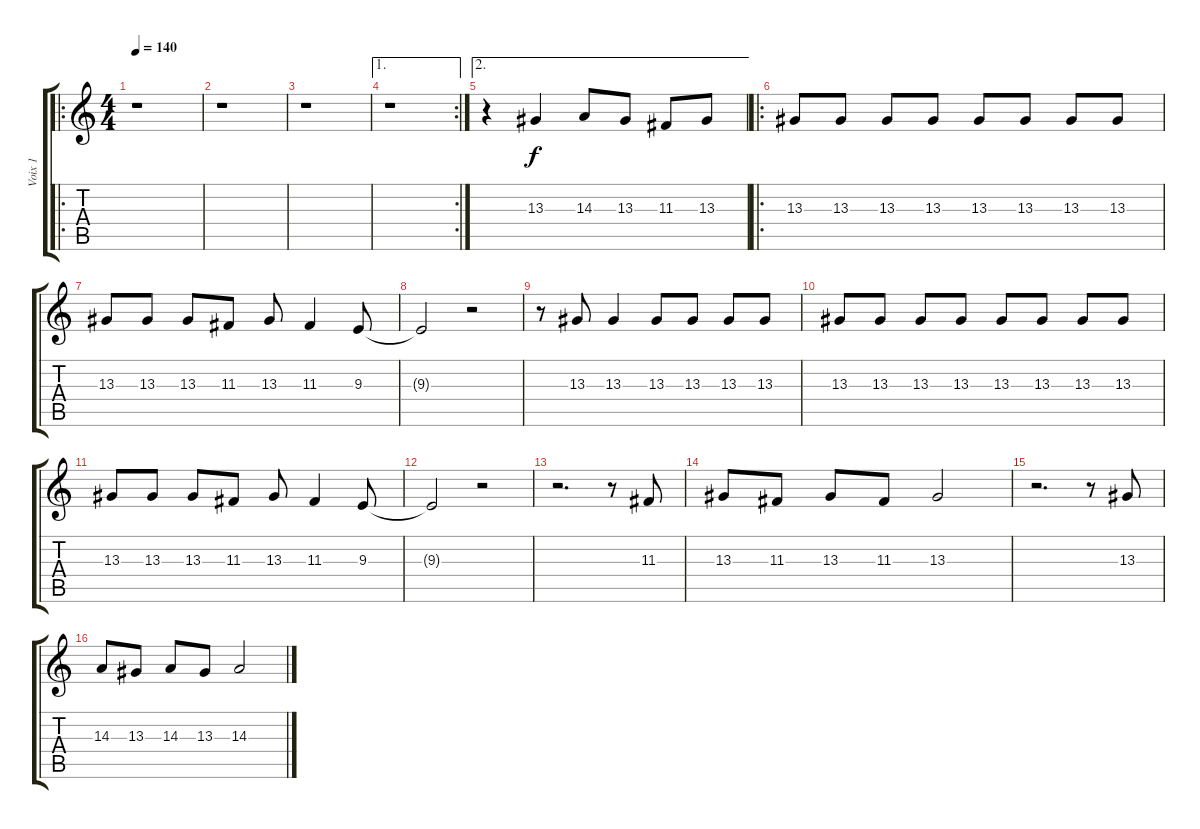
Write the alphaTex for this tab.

\track ("Voix 1" "Voix 1") {instrument tenorsax}
\staff {score tabs}
\tuning (E4 B3 G3 D3 A2 E2) {hide}
\ro
\ts (4 4)
\tempo 140
\clef g2
\ks c
r.1{dy f instrument tenorsax} |
r.1 |
r.1 |
\ae 1
\rc 2
r.1 |
\ae 2
r.4 13.3.4 14.3.8 13.3.8 11.3.8 13.3.8 |
\ro
13.3.8 13.3.8 13.3.8 13.3.8 13.3.8 13.3.8 13.3.8 13.3.8 |
13.3.8 13.3.8 13.3.8 11.3.8 13.3.8 11.3.4 9.3.8 |
9.3{t}.2 r.2 |
r.8 13.3.8 13.3.4 13.3.8 13.3.8 13.3.8 13.3.8 |
13.3.8 13.3.8 13.3.8 13.3.8 13.3.8 13.3.8 13.3.8 13.3.8 |
13.3.8 13.3.8 13.3.8 11.3.8 13.3.8 11.3.4 9.3.8 |
9.3{t}.2 r.2 |
r.2{d} r.8 11.3.8 |
13.3.8 11.3.8 13.3.8 11.3.8 13.3.2 |
r.2{d} r.8 13.3.8 |
14.3.8 13.3.8 14.3.8 13.3.8 14.3.2
